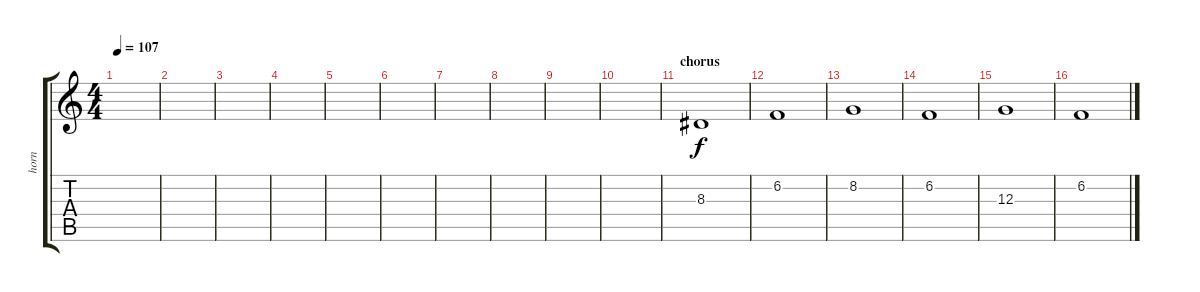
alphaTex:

\track ("horn" "horn") {instrument frenchhorn}
\staff {score tabs}
\tuning (E4 B3 G3 D3 A2 E2) {hide}
\ts (4 4)
\tempo 107
\clef g2
\ks c
|
|
|
|
|
|
|
|
|
|
\section ("" "chorus")
8.3.1 |
6.2.1 |
8.2.1 |
6.2.1 |
12.3.1 |
6.2.1
